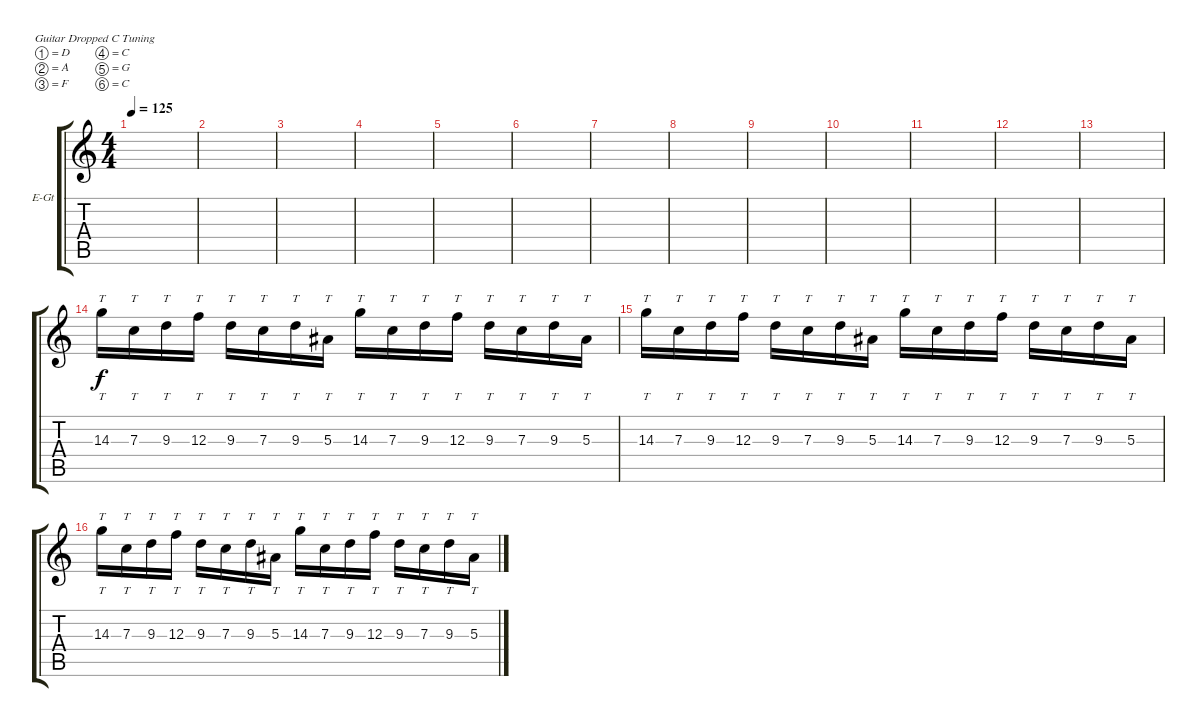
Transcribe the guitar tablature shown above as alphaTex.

\defaultSystemsLayout 4
\bracketExtendMode groupsimilarinstruments
\firstSystemTrackNameOrientation horizontal
\otherSystemsTrackNameOrientation horizontal
\track ("Electric Guitar" "E-Gt") {instrument overdrivenguitar}
\staff {score tabs}
\tuning (D4 A3 F3 C3 G2 C2)
\ts (4 4)
\tempo 125
\clef g2
\ks c
|
|
|
|
|
|
|
|
|
|
|
|
|
14.3.16{tt} 7.3.16{tt} 9.3.16{tt} 12.3.16{tt} 9.3.16{tt} 7.3.16{tt} 9.3.16{tt} 5.3.16{tt} 14.3.16{tt} 7.3.16{tt} 9.3.16{tt} 12.3.16{tt} 9.3.16{tt} 7.3.16{tt} 9.3.16{tt} 5.3.16{tt} |
14.3.16{tt} 7.3.16{tt} 9.3.16{tt} 12.3.16{tt} 9.3.16{tt} 7.3.16{tt} 9.3.16{tt} 5.3.16{tt} 14.3.16{tt} 7.3.16{tt} 9.3.16{tt} 12.3.16{tt} 9.3.16{tt} 7.3.16{tt} 9.3.16{tt} 5.3.16{tt} |
14.3.16{tt} 7.3.16{tt} 9.3.16{tt} 12.3.16{tt} 9.3.16{tt} 7.3.16{tt} 9.3.16{tt} 5.3.16{tt} 14.3.16{tt} 7.3.16{tt} 9.3.16{tt} 12.3.16{tt} 9.3.16{tt} 7.3.16{tt} 9.3.16{tt} 5.3.16{tt}
